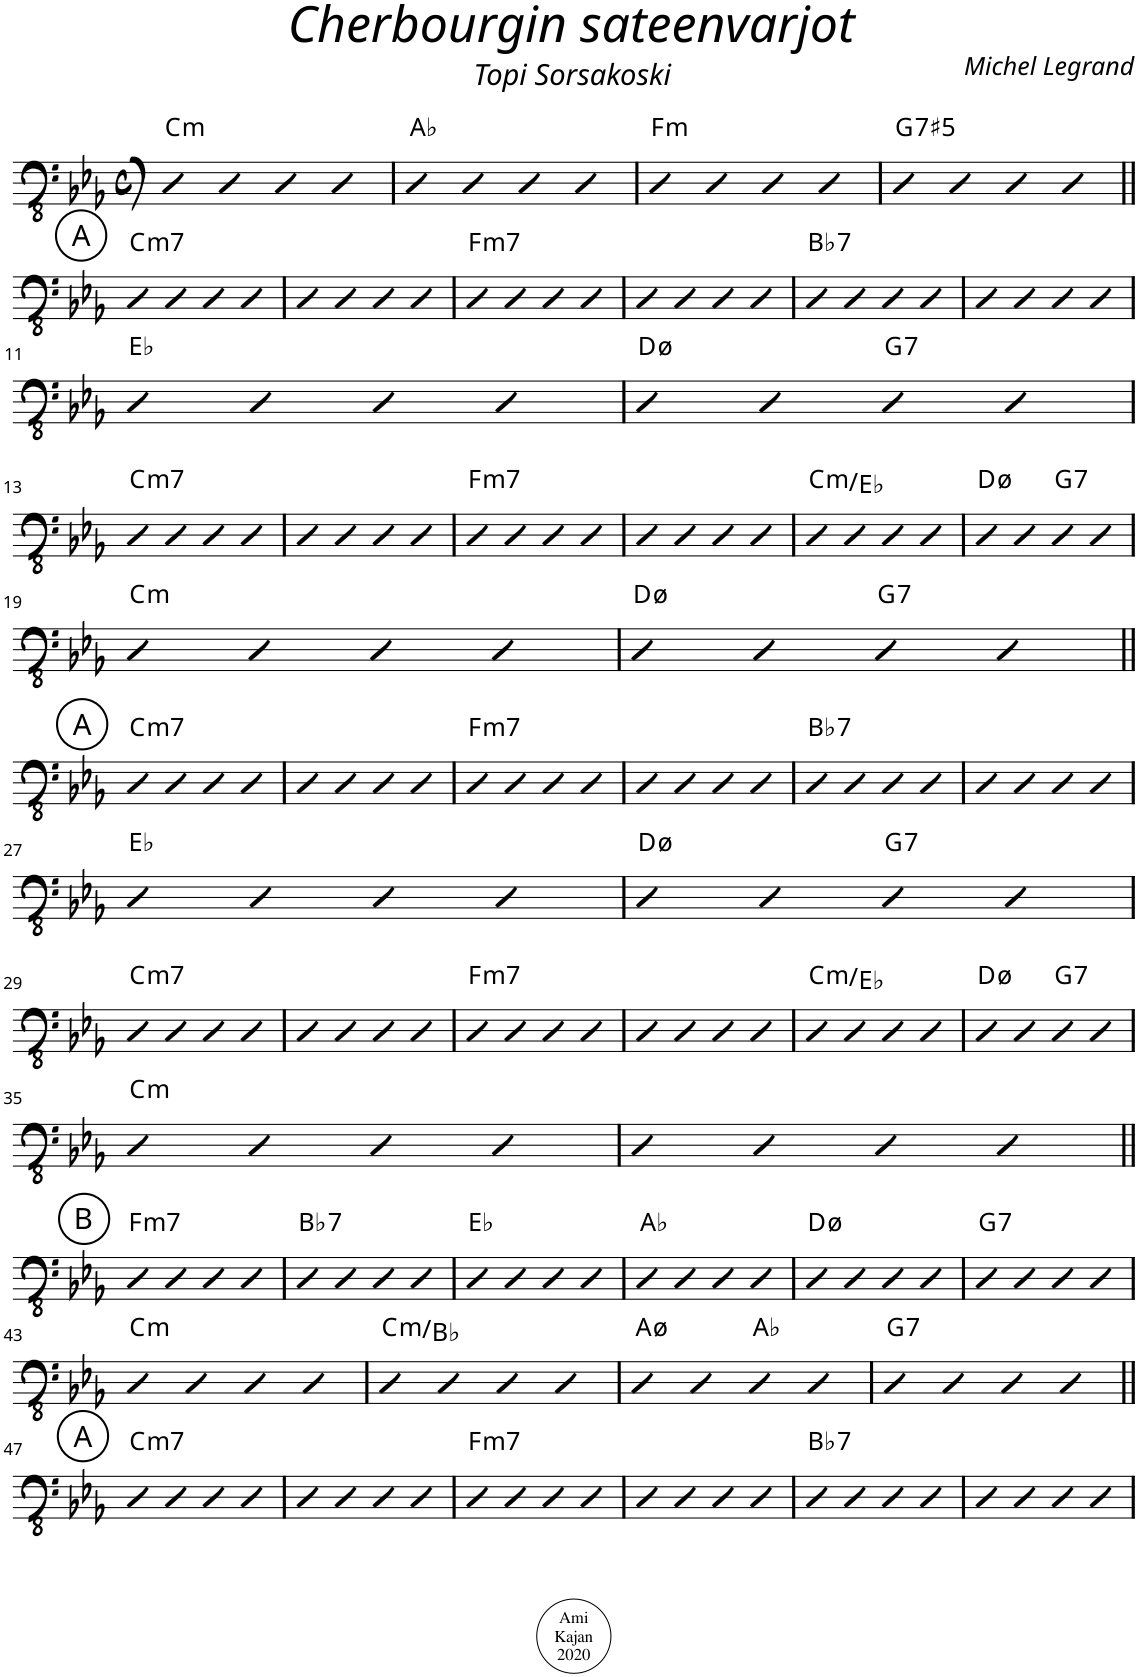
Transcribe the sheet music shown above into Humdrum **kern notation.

**kern	**harte
*part1	*part1
*staff1	*
*I"Acoustic Bass	*
*I'Bass	*
*clefFv4	*
*k[b-e-a-]	*
*M4/4	*
*met(c)	*
=1	=1
!	!LO:H:kt=m
4DD	C:min
4DD	.
4DD	.
4DD	.
=2	=2
4DD	Ab:maj
4DD	.
4DD	.
4DD	.
=3	=3
!	!LO:H:kt=m
4DD	F:min
4DD	.
4DD	.
4DD	.
=4	=4
!	!LO:H:kt=7
4DDn	G:(3,#5,b7)
4DD	.
4DD	.
4DD	.
!!LO:LB:g=z
!!LO:REH:place=s1:a:cj:enc=circle:fs=14:t=A
=5||	=5||
!	!LO:H:kt=m7
4DD	C:min7
4DD	.
4DD	.
4DD	.
=6	=6
4DD	.
4DD	.
4DD	.
4DD	.
=7	=7
!	!LO:H:kt=m7
4DD	F:min7
4DD	.
4DD	.
4DD	.
=8	=8
4DD	.
4DD	.
4DD	.
4DD	.
=9	=9
!	!LO:H:kt=7
4DD	Bb:7
4DD	.
4DD	.
4DD	.
=10	=10
4DD	.
4DD	.
4DD	.
4DD	.
!!LO:LB:g=z
=11	=11
4DD	Eb:maj
4DD	.
4DD	.
4DD	.
=12	=12
4DD	D:hdim7
4DD	.
!	!LO:H:kt=7
4DD	G:7
4DD	.
!!LO:LB:g=z
=13	=13
!	!LO:H:kt=m7
4DD	C:min7
4DD	.
4DD	.
4DD	.
=14	=14
4DD	.
4DD	.
4DD	.
4DD	.
=15	=15
!	!LO:H:kt=m7
4DD	F:min7
4DD	.
4DD	.
4DD	.
=16	=16
4DD	.
4DD	.
4DD	.
4DD	.
=17	=17
!	!LO:H:kt=m
4DD	C:min/b3
4DD	.
4DD	.
4DD	.
=18	=18
4DD	D:hdim7
4DD	.
!	!LO:H:kt=7
4DD	G:7
4DD	.
!!LO:LB:g=z
=19	=19
!	!LO:H:kt=m
4DD	C:min
4DD	.
4DD	.
4DD	.
=20	=20
4DD	D:hdim7
4DD	.
!	!LO:H:kt=7
4DD	G:7
4DD	.
!!LO:LB:g=z
!!LO:REH:place=s1:a:cj:enc=circle:fs=14:t=A
=21||	=21||
!	!LO:H:kt=m7
4DD	C:min7
4DD	.
4DD	.
4DD	.
=22	=22
4DD	.
4DD	.
4DD	.
4DD	.
=23	=23
!	!LO:H:kt=m7
4DD	F:min7
4DD	.
4DD	.
4DD	.
=24	=24
4DD	.
4DD	.
4DD	.
4DD	.
=25	=25
!	!LO:H:kt=7
4DD	Bb:7
4DD	.
4DD	.
4DD	.
=26	=26
4DD	.
4DD	.
4DD	.
4DD	.
!!LO:LB:g=z
=27	=27
4DD	Eb:maj
4DD	.
4DD	.
4DD	.
=28	=28
4DD	D:hdim7
4DD	.
!	!LO:H:kt=7
4DD	G:7
4DD	.
!!LO:LB:g=z
=29	=29
!	!LO:H:kt=m7
4DD	C:min7
4DD	.
4DD	.
4DD	.
=30	=30
4DD	.
4DD	.
4DD	.
4DD	.
=31	=31
!	!LO:H:kt=m7
4DD	F:min7
4DD	.
4DD	.
4DD	.
=32	=32
4DD	.
4DD	.
4DD	.
4DD	.
=33	=33
!	!LO:H:kt=m
4DD	C:min/b3
4DD	.
4DD	.
4DD	.
=34	=34
4DD	D:hdim7
4DD	.
!	!LO:H:kt=7
4DD	G:7
4DD	.
!!LO:LB:g=z
=35	=35
!	!LO:H:kt=m
4DD	C:min
4DD	.
4DD	.
4DD	.
=36	=36
4DD	.
4DD	.
4DD	.
4DD	.
!!LO:LB:g=z
!!LO:REH:place=s1:a:cj:enc=circle:fs=14:t=B
=37||	=37||
!	!LO:H:kt=m7
4DD	F:min7
4DD	.
4DD	.
4DD	.
=38	=38
!	!LO:H:kt=7
4DD	Bb:7
4DD	.
4DD	.
4DD	.
=39	=39
4DD	Eb:maj
4DD	.
4DD	.
4DD	.
=40	=40
4DD	Ab:maj
4DD	.
4DD	.
4DD	.
=41	=41
4DD	D:hdim7
4DD	.
4DD	.
4DD	.
=42	=42
!	!LO:H:kt=7
4DD	G:7
4DD	.
4DD	.
4DD	.
!!LO:LB:g=z
=43	=43
!	!LO:H:kt=m
4DD	C:min
4DD	.
4DD	.
4DD	.
=44	=44
!	!LO:H:kt=m
4DD	C:min/b7
4DD	.
4DD	.
4DD	.
=45	=45
4DD	A:hdim7
4DD	.
4DD	Ab:maj
4DD	.
=46	=46
!	!LO:H:kt=7
4DD	G:7
4DD	.
4DD	.
4DD	.
!!LO:LB:g=z
!!LO:REH:place=s1:a:cj:enc=circle:fs=14:t=A
=47||	=47||
!	!LO:H:kt=m7
4DD	C:min7
4DD	.
4DD	.
4DD	.
=48	=48
4DD	.
4DD	.
4DD	.
4DD	.
=49	=49
!	!LO:H:kt=m7
4DD	F:min7
4DD	.
4DD	.
4DD	.
=50	=50
4DD	.
4DD	.
4DD	.
4DD	.
=51	=51
!	!LO:H:kt=7
4DD	Bb:7
4DD	.
4DD	.
4DD	.
=52	=52
4DD	.
4DD	.
4DD	.
4DD	.
=	=
*-	*-
